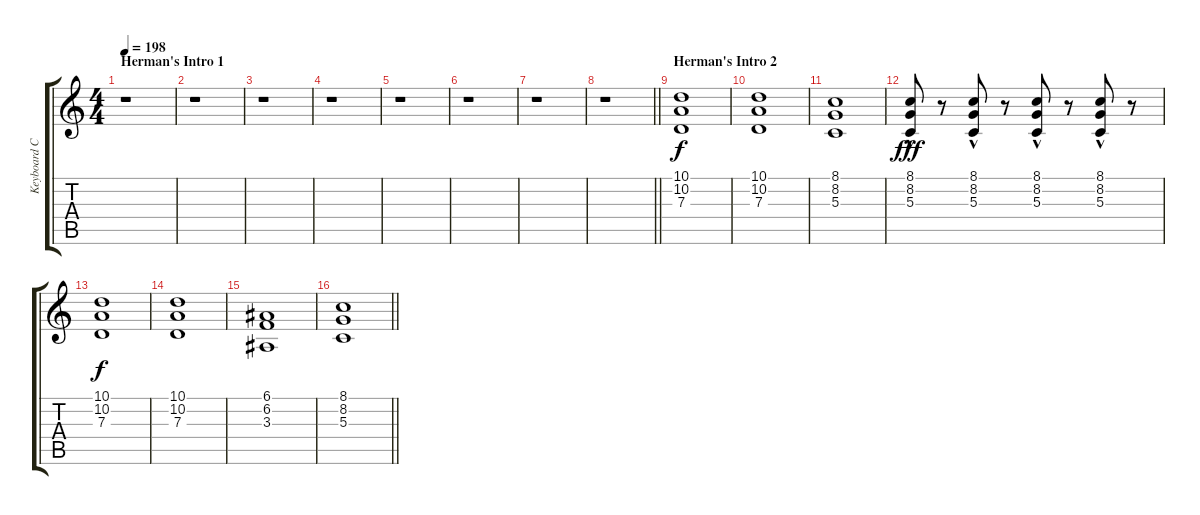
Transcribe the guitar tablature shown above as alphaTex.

\track ("Keyboard Chord" "Keyboard C") {instrument stringensemble1}
\staff {score tabs}
\tuning (E4 B3 G3 D3 A2 E2) {hide}
\ts (4 4)
\section ("" "Herman's Intro 1")
\tempo 198
\clef g2
\ks c
r.1{dy f instrument stringensemble1} |
r.1 |
r.1 |
r.1 |
r.1 |
r.1 |
r.1 |
\barLineRight lightlight
r.1 |
\section ("" "Herman's Intro 2")
(10.1 10.2 7.3).1 |
(10.1 10.2 7.3).1 |
(8.1 8.2 5.3).1 |
(8.1{hac} 8.2{hac} 5.3{hac}).8{dy fff} r.8 (8.1{hac} 8.2{hac} 5.3{hac}).8 r.8 (8.1{hac} 8.2{hac} 5.3{hac}).8 r.8 (8.1{hac} 8.2{hac} 5.3{hac}).8 r.8 |
(10.1 10.2 7.3).1{dy f} |
(10.1 10.2 7.3).1 |
(6.1 6.2 3.3).1 |
\barLineRight lightlight
(8.1 8.2 5.3).1
